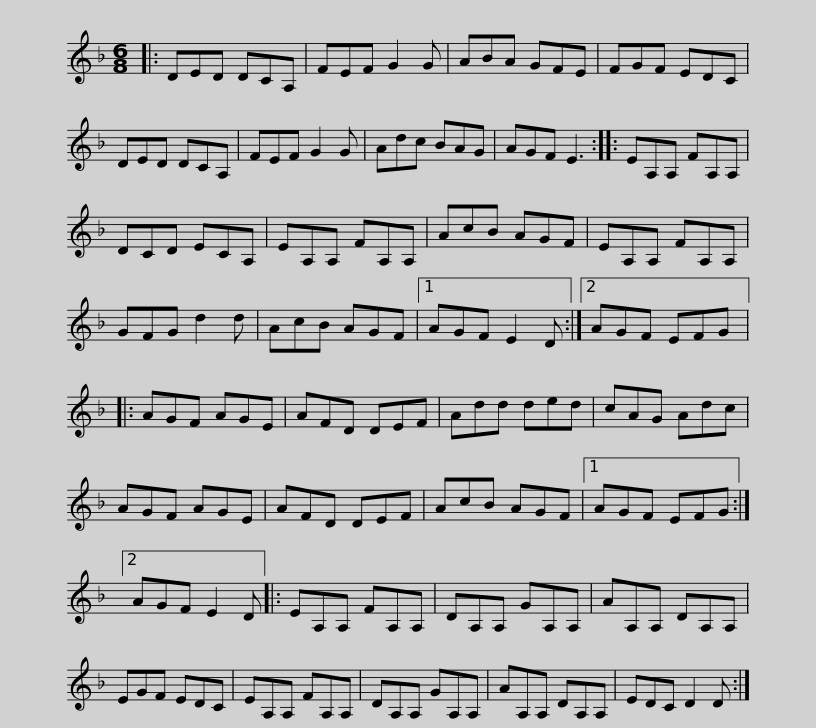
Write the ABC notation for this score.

X:1
L:1/8
M:6/8
I:linebreak $
K:F
V:1 treble
V:1
|: DED DCA, | FEF G2 G | ABA GFE | FGF EDC | DED DCA, | %5
 FEF G2 G | Adc BAG |$ AGF E3 :: EA,A, FA,A, | DCD ECA, | %10
 EA,A, FA,A, | AcB AGF | EA,A, FA,A, | GFG d2 d |$ AcB AGF |1 %15
 AGF E2 D :|2 AGF EFG |: AGF AGE | AFD DEF | Add ded | %20
 cAG Adc |$ AGF AGE | AFD DEF | AcB AGF |1 AGF EFG :|2 %25
 AGF E2 D |: EA,A, FA,A, | DA,A, GA,A, |$ AA,A, DA,A, | EGF EDC | %30
 EA,A, FA,A, | DA,A, GA,A, | AA,A, DA,A, | EDC D2 D :| %34
